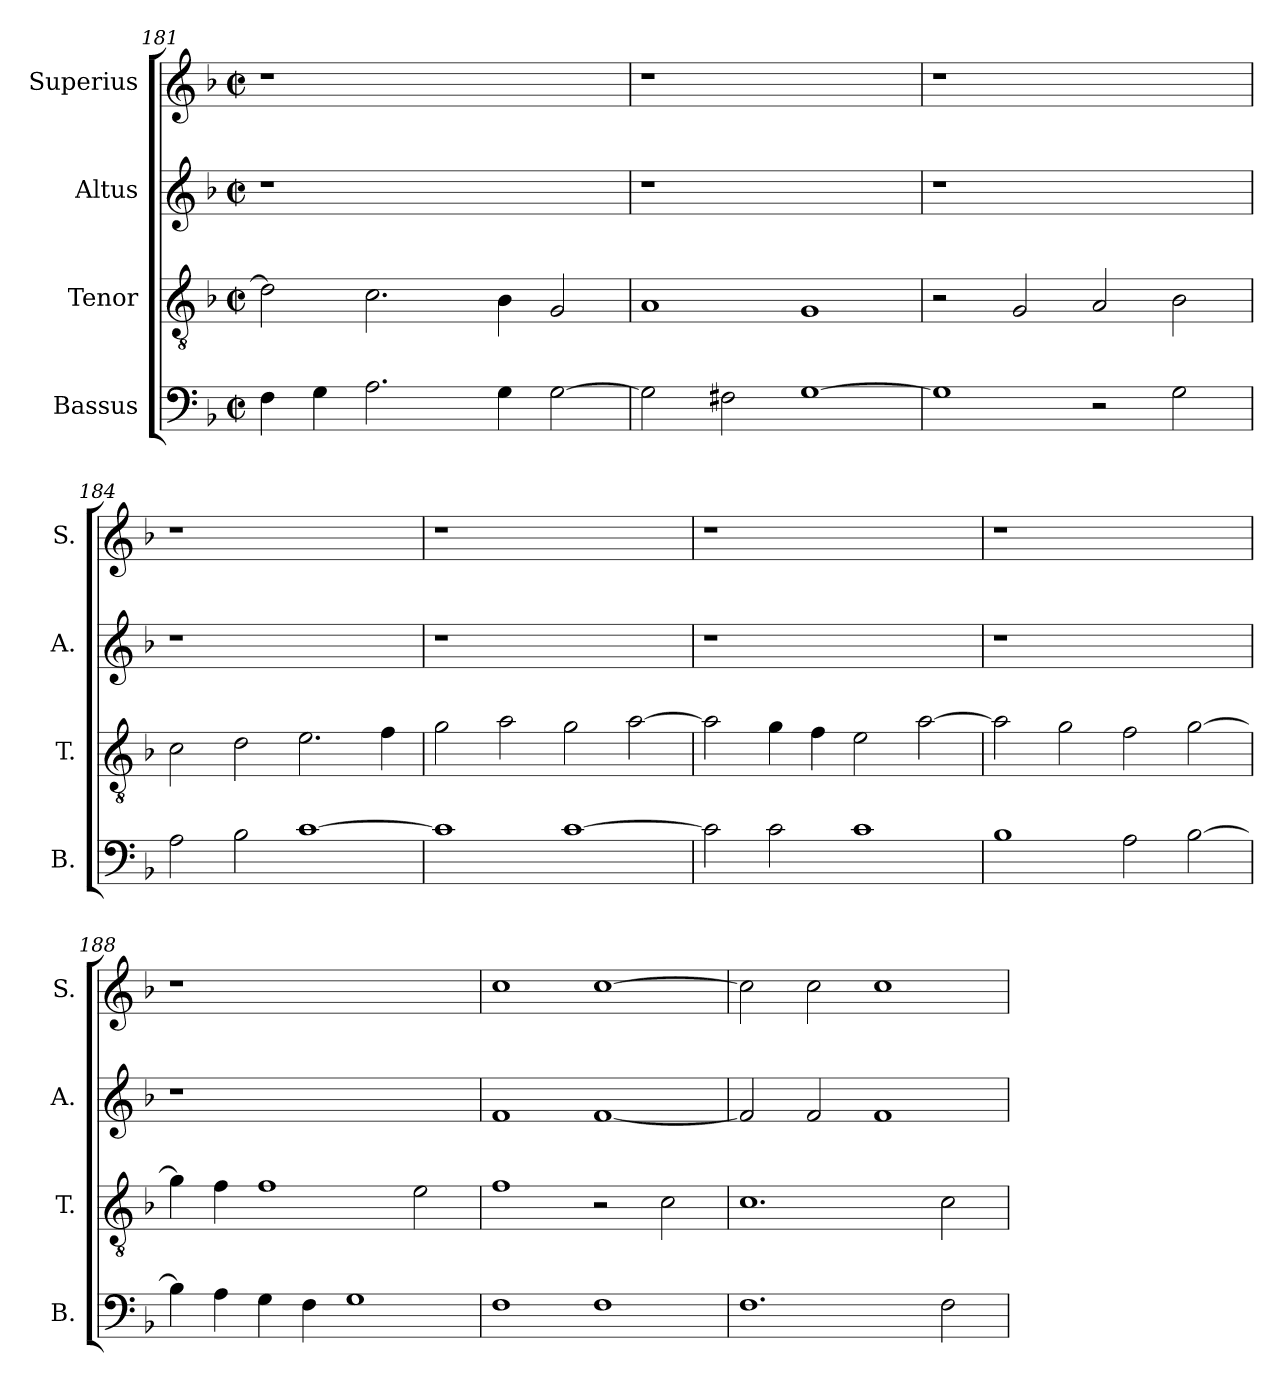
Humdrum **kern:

**kern	**kern	**kern	**kern
*part4	*part3	*part2	*part1
*staff4	*staff3	*staff2	*staff1
*I"Bassus	*I"Tenor	*I"Altus	*I"Superius
*I'B.	*I'T.	*I'A.	*I'S.
*clefF4	*clefGv2	*clefG2	*clefG2
*	*ITrd7c12	*	*
*k[b-]	*k[b-]	*k[b-]	*k[b-]
*F:	*F:	*F:	*F:
*M2/2	*M2/2	*M2/2	*M2/2
*met(c|)	*met(c|)	*met(c|)	*met(c|)
=181	=181	=181	=181
!	!	!LO:N:vis=1	!LO:N:vis=1
4Fi\	2Di\]	1r	1r
4Gi\	.	.	.
2.Ai\	2.Ci\	.	.
.	.	1ryy	1ryy
4Gi\	4BB-i\	.	.
[>2Gi\	2GGi/	.	.
=182	=182	=182	=182
!	!	!LO:N:vis=1	!LO:N:vis=1
2Gi\]	1AAi	1r	1r
2F#Xi\	.	.	.
[>1Gi	1GGi	1ryy	1ryy
=183	=183	=183	=183
!	!	!LO:N:vis=1	!LO:N:vis=1
1Gi]	2r	1r	1r
.	2GGi/	.	.
2r	2AAi/	1ryy	1ryy
2Gi\	2BB-i\	.	.
=184	=184	=184	=184
!	!	!LO:N:vis=1	!LO:N:vis=1
2Ai\	2Ci\	1r	1r
2B-i\	2Di\	.	.
[>1ci	2.Ei\	1ryy	1ryy
.	4Fi\	.	.
!!LO:PB:g=z
=185	=185	=185	=185
!	!	!LO:N:vis=1	!LO:N:vis=1
1ci]	2Gi\	1r	1r
.	2Ai\	.	.
[>1ci	2Gi\	1ryy	1ryy
.	[>2Ai\	.	.
=186	=186	=186	=186
!	!	!LO:N:vis=1	!LO:N:vis=1
2ci\]	2Ai\]	1r	1r
2ci\	4Gi\	.	.
.	4Fi\	.	.
1ci	2Ei\	1ryy	1ryy
.	[>2Ai\	.	.
=187	=187	=187	=187
!	!	!LO:N:vis=1	!LO:N:vis=1
1B-i	2Ai\]	1r	1r
.	2Gi\	.	.
2Ai\	2Fi\	1ryy	1ryy
[>2B-i\	[>2Gi\	.	.
=188	=188	=188	=188
!	!	!LO:N:vis=1	!LO:N:vis=1
4B-i\]	4Gi\]	1r	1r
4Ai\	4Fi\	.	.
4Gi\	1Fi	.	.
4Fi\	.	.	.
1Gi	.	1ryy	1ryy
.	2Ei\	.	.
=189	=189	=189	=189
1Fi	1Fi	1fi	1cci
1Fi	2r	[<1fi	[>1cci
.	2Ci\	.	.
!!LO:LB:g=z
=190	=190	=190	=190
1.Fi	1.Ci	2fi/]	2cci\]
.	.	2fi/	2cci\
.	.	1fi	1cci
2Fi\	2Ci\	.	.
=	=	=	=
*-	*-	*-	*-
